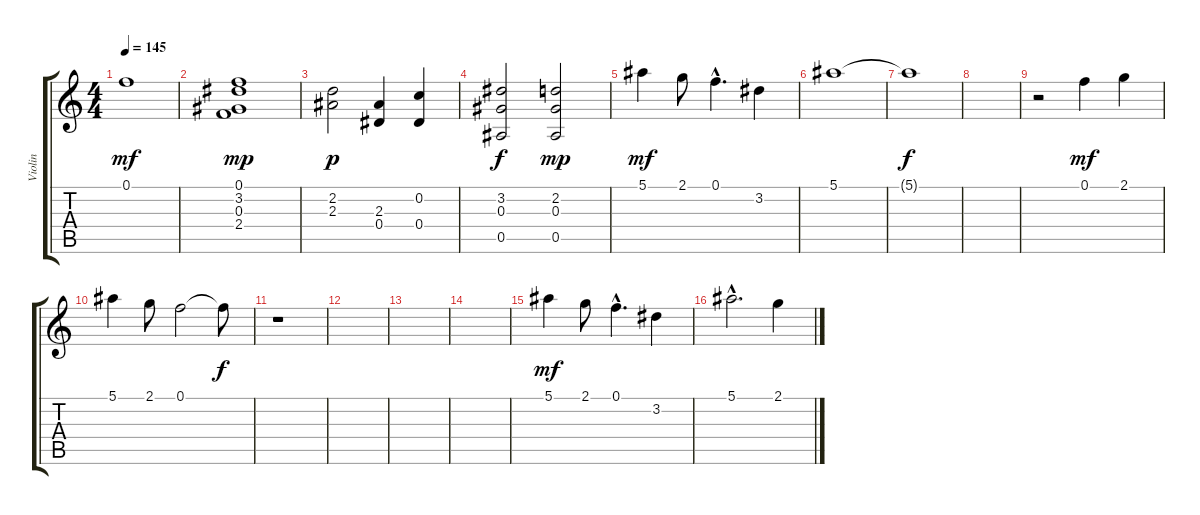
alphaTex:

\track ("Violin" "Violin") {instrument stringensemble1}
\staff {score tabs}
\tuning (F5 C5 Ab4 Eb4 Bb3 F3) {hide}
\ts (4 4)
\tempo 145
\clef g2
\ks c
0.1.1{dy mf} |
(0.1 3.2 0.3 2.4).1{dy mp} |
(2.2 2.3).2{dy p} (2.3 0.4).4 (0.2 0.4).4 |
(3.2 0.3 0.5).2{dy f} (2.2 0.3 0.5).2{dy mp} |
5.1.4{dy mf} 2.1.8 0.1{hac}.4{d} 3.2.4 |
5.1.1 |
5.1{t}.1{dy f} |
|
r.2 0.1.4{dy mf} 2.1.4 |
5.1.4 2.1.8 0.1.2 0.1{t}.8{dy f} |
r.1 |
|
|
|
5.1.4{dy mf} 2.1.8 0.1{hac}.4{d} 3.2.4 |
5.1{hac}.2{d} 2.1.4
